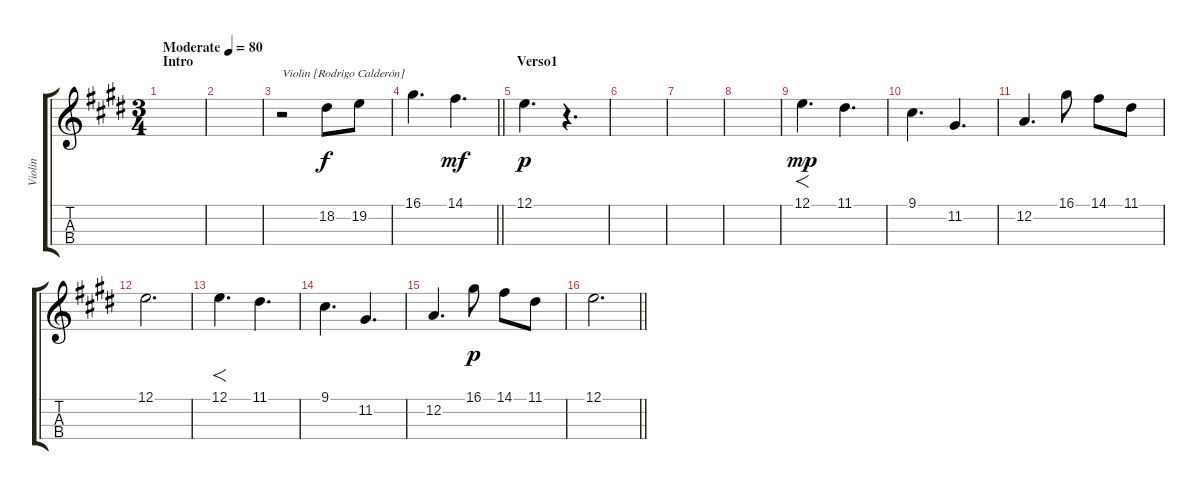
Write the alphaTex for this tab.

\track ("Violin" "Violin") {instrument synthstrings1}
\staff {score tabs}
\tuning (E4 A3 D3 G2) {hide}
\ts (3 4)
\section ("" "Intro")
\tempo (80 "Moderate")
\clef g2
\ks c#minor
|
|
r.2{txt "Violin [Rodrigo Calderón]" instrument violin} 18.2.8 19.2.8 |
\barLineRight lightlight
16.1.4{d} 14.1.4{d dy mf} |
\section ("" "Verso1")
12.1.4{d dy p} r.4{d} |
|
|
|
12.1.4{f d dy mp} 11.1.4{d} |
9.1.4{d} 11.2.4{d} |
12.2.4{d} 16.1.8 14.1.8 11.1.8 |
12.1.2{d} |
12.1.4{f d} 11.1.4{d} |
9.1.4{d} 11.2.4{d} |
12.2.4{d} 16.1.8{dy p} 14.1.8 11.1.8 |
\barLineRight lightlight
12.1.2{d volume 0}
